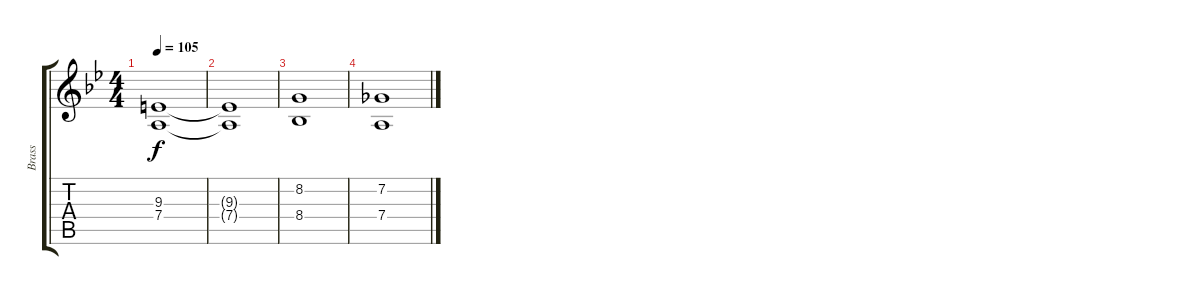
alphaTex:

\track ("Brass" "Brass") {instrument synthbrass2}
\staff {score tabs}
\tuning (E4 B3 G3 D3 A2 E2) {hide}
\ts (4 4)
\tempo 105
\clef g2
\ks bb
(9.3 7.4).1{dy f} |
(9.3{t} 7.4{t}).1 |
(8.2 8.4).1 |
(7.2 7.4).1
